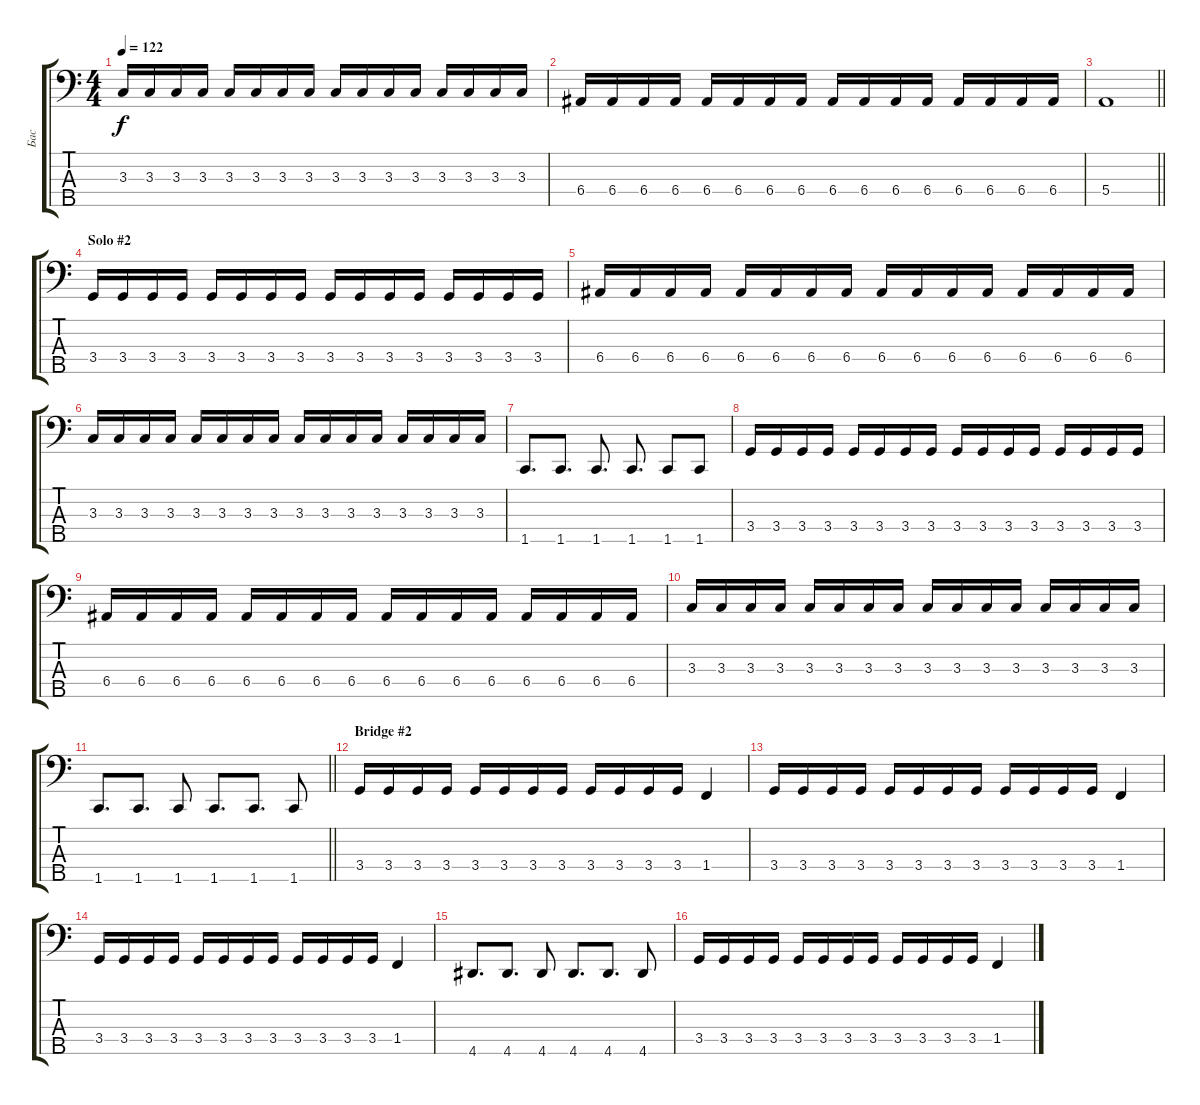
\track ("Бас" "Бас") {instrument electricbassfinger}
\staff {score tabs}
\tuning (G2 D2 A1 E1 B0) {hide}
\ts (4 4)
\tempo 122
\clef f4
\ks c
3.3.16{dy f} 3.3.16 3.3.16 3.3.16 3.3.16 3.3.16 3.3.16 3.3.16 3.3.16 3.3.16 3.3.16 3.3.16 3.3.16 3.3.16 3.3.16 3.3.16 |
6.4.16 6.4.16 6.4.16 6.4.16 6.4.16 6.4.16 6.4.16 6.4.16 6.4.16 6.4.16 6.4.16 6.4.16 6.4.16 6.4.16 6.4.16 6.4.16 |
\barLineRight lightlight
5.4.1 |
\section ("" "Solo #2")
3.4.16 3.4.16 3.4.16 3.4.16 3.4.16 3.4.16 3.4.16 3.4.16 3.4.16 3.4.16 3.4.16 3.4.16 3.4.16 3.4.16 3.4.16 3.4.16 |
6.4.16 6.4.16 6.4.16 6.4.16 6.4.16 6.4.16 6.4.16 6.4.16 6.4.16 6.4.16 6.4.16 6.4.16 6.4.16 6.4.16 6.4.16 6.4.16 |
3.3.16 3.3.16 3.3.16 3.3.16 3.3.16 3.3.16 3.3.16 3.3.16 3.3.16 3.3.16 3.3.16 3.3.16 3.3.16 3.3.16 3.3.16 3.3.16 |
1.5.8{d} 1.5.8{d} 1.5.8{d} 1.5.8{d} 1.5.8 1.5.8 |
3.4.16 3.4.16 3.4.16 3.4.16 3.4.16 3.4.16 3.4.16 3.4.16 3.4.16 3.4.16 3.4.16 3.4.16 3.4.16 3.4.16 3.4.16 3.4.16 |
6.4.16 6.4.16 6.4.16 6.4.16 6.4.16 6.4.16 6.4.16 6.4.16 6.4.16 6.4.16 6.4.16 6.4.16 6.4.16 6.4.16 6.4.16 6.4.16 |
3.3.16 3.3.16 3.3.16 3.3.16 3.3.16 3.3.16 3.3.16 3.3.16 3.3.16 3.3.16 3.3.16 3.3.16 3.3.16 3.3.16 3.3.16 3.3.16 |
\barLineRight lightlight
1.5.8{d} 1.5.8{d} 1.5.8 1.5.8{d} 1.5.8{d} 1.5.8 |
\section ("" "Bridge #2")
3.4.16 3.4.16 3.4.16 3.4.16 3.4.16 3.4.16 3.4.16 3.4.16 3.4.16 3.4.16 3.4.16 3.4.16 1.4.4 |
3.4.16 3.4.16 3.4.16 3.4.16 3.4.16 3.4.16 3.4.16 3.4.16 3.4.16 3.4.16 3.4.16 3.4.16 1.4.4 |
3.4.16 3.4.16 3.4.16 3.4.16 3.4.16 3.4.16 3.4.16 3.4.16 3.4.16 3.4.16 3.4.16 3.4.16 1.4.4 |
4.5.8{d} 4.5.8{d} 4.5.8 4.5.8{d} 4.5.8{d} 4.5.8 |
3.4.16 3.4.16 3.4.16 3.4.16 3.4.16 3.4.16 3.4.16 3.4.16 3.4.16 3.4.16 3.4.16 3.4.16 1.4.4
